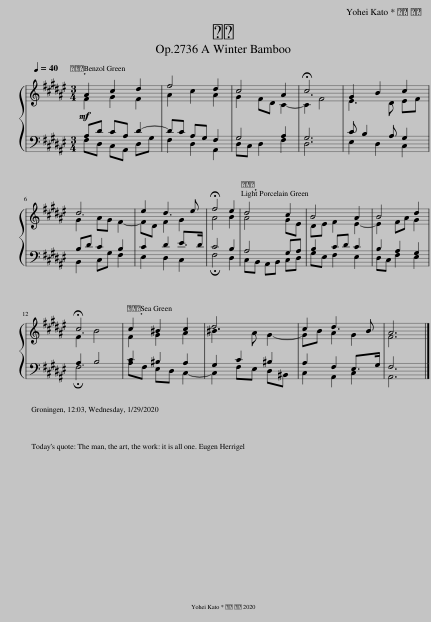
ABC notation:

X:1
%%score { ( 1 2 ) | ( 3 4 ) }
L:1/8
Q:1/4=40
M:3/4
I:linebreak $
K:F#
V:1 treble
V:2 treble
V:3 bass
V:4 bass
V:1
!mf! F2 G2 F2 | A2 c2 A2 | G2 FD C2- | C2 F4 | E3 D EF |$ %5
 G2 AG F2- | FD F2 G2 | A4 B2 | A4 GE | DE F2 E2- | %10
 E2 FA G2 |$ F2 B4 | F2 G2 A2 | ^B3 A G2- | GB A2 G2 | %15
 F6 |] %16
V:2
 A2 c2 d2 | f4 d2 | c4 A2 | !fermata!c6 | G2 B2 c2 |$ %5
 d6 | e2 d3 e | !fermata!f4 e2 | d4 c2 | B4 A2 | %10
 B4 d2 |$ !fermata!c6 | c2 ^B2 c2 | d6 | c2 d3 B | %15
 A6 |] %16
V:3
 F,D, C,A,, D,G, | F,2 D,2 A,,2 | D,C, D,2 F,2 | D,6 | E,2 D,2 C,2 |$ %5
 B,,2 C,G, F,2 | E,2 D,2 C,2 | F,4 D,2 | C,B,, A,,B,, C,D, | G,E, F,2 E,2 | %10
 D,C, F,2 E,2 |$ F,6 | A,F, E,D, C,2- | C,2 F,E, D,^B,, | C,2 A,,2 C,2 | %15
 A,,6 |] %16
V:4
 A,D CA, D2- | DC A,G, F,2 | G,4 A,2 | G,6 | C B,2 A, G,2 |$ %5
 B,D C2 B,2 | C2 D2 E>D | !fermata!C4 B,2 | A,4 G,A, | B,2 CD C2 | %10
 B,2 A,2 G,2 |$ !fermata!A,2 B,4 | C2 ^B,2 A,2 | G,2 C2 ^B,2 | A,2 F,2 E,>G, | %15
 F,6 |] %16
